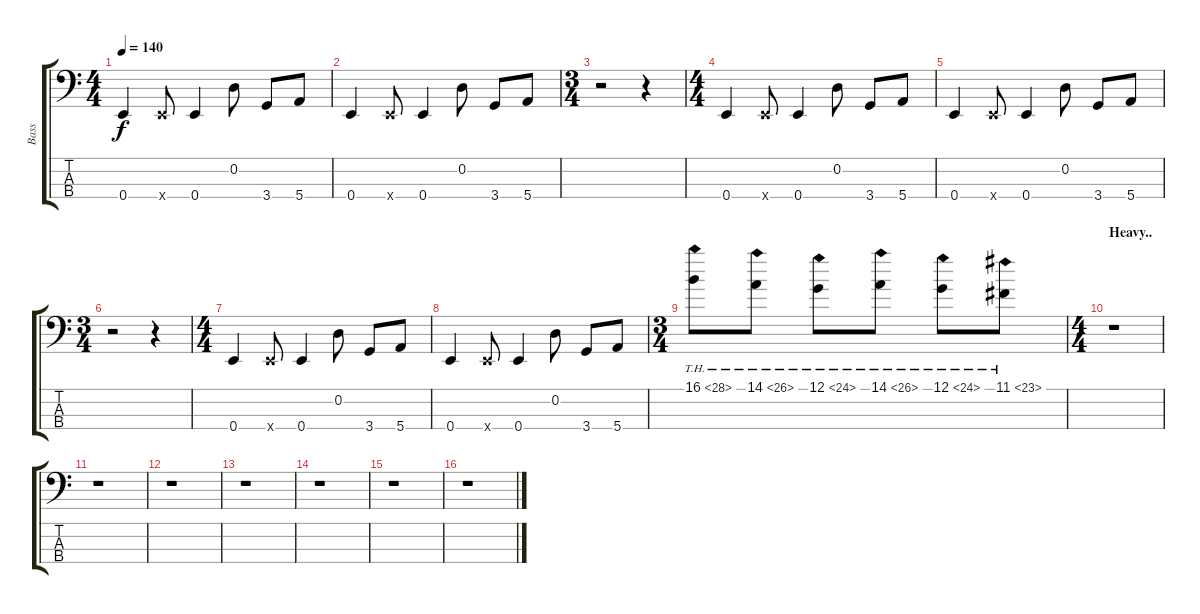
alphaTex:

\track ("Bass" "Bass") {instrument fretlessbass}
\staff {score tabs}
\tuning (G2 D2 A1 E1) {hide}
\ts (4 4)
\tempo 140
\clef f4
\ks c
0.4.4{dy f} 0.4{x}.8 0.4.4 0.2.8 3.4.8 5.4.8 |
0.4.4 0.4{x}.8 0.4.4 0.2.8 3.4.8 5.4.8 |
\ts (3 4)
r.2 r.4 |
\ts (4 4)
0.4.4 0.4{x}.8 0.4.4 0.2.8 3.4.8 5.4.8 |
0.4.4 0.4{x}.8 0.4.4 0.2.8 3.4.8 5.4.8 |
\ts (3 4)
r.2 r.4 |
\ts (4 4)
0.4.4 0.4{x}.8 0.4.4 0.2.8 3.4.8 5.4.8 |
0.4.4 0.4{x}.8 0.4.4 0.2.8 3.4.8 5.4.8 |
\ts (3 4)
16.1{th 12}.8 14.1{th 12}.8 12.1{th 12}.8 14.1{th 12}.8 12.1{th 12}.8 11.1{th 12}.8 |
\ts (4 4)
\section ("" "Heavy..")
r.1 |
r.1 |
r.1 |
r.1 |
r.1 |
r.1 |
r.1
